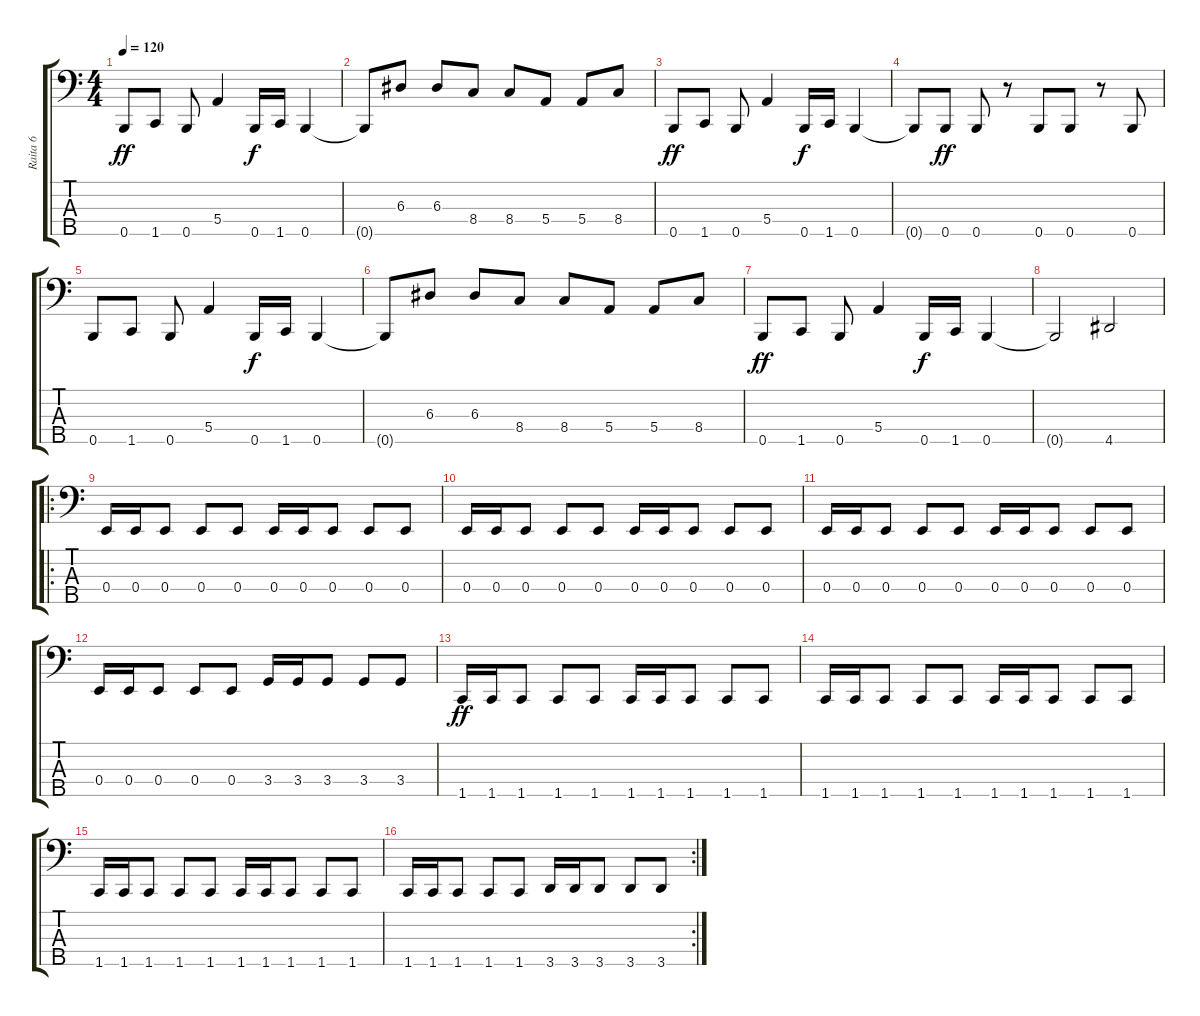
\track ("Raita 6" "Raita 6") {instrument electricbasspick}
\staff {score tabs}
\tuning (G2 D2 A1 E1 B0) {hide}
\ts (4 4)
\tempo 120
\clef f4
\ks c
0.5.8{dy ff} 1.5.8 0.5.8 5.4.4 0.5.16{dy f} 1.5.16 0.5.4 |
0.5{t}.8 6.3.8 6.3.8 8.4.8 8.4.8 5.4.8 5.4.8 8.4.8 |
0.5.8{dy ff} 1.5.8 0.5.8 5.4.4 0.5.16{dy f} 1.5.16 0.5.4 |
0.5{t}.8 0.5.8{dy ff} 0.5.8 r.8 0.5.8 0.5.8 r.8 0.5.8 |
0.5.8 1.5.8 0.5.8 5.4.4 0.5.16{dy f} 1.5.16 0.5.4 |
0.5{t}.8 6.3.8 6.3.8 8.4.8 8.4.8 5.4.8 5.4.8 8.4.8 |
0.5.8{dy ff} 1.5.8 0.5.8 5.4.4 0.5.16{dy f} 1.5.16 0.5.4 |
0.5{t}.2 4.5.2 |
\ro
0.4.16 0.4.16 0.4.8 0.4.8 0.4.8 0.4.16 0.4.16 0.4.8 0.4.8 0.4.8 |
0.4.16 0.4.16 0.4.8 0.4.8 0.4.8 0.4.16 0.4.16 0.4.8 0.4.8 0.4.8 |
0.4.16 0.4.16 0.4.8 0.4.8 0.4.8 0.4.16 0.4.16 0.4.8 0.4.8 0.4.8 |
0.4.16 0.4.16 0.4.8 0.4.8 0.4.8 3.4.16 3.4.16 3.4.8 3.4.8 3.4.8 |
1.5.16{dy ff} 1.5.16 1.5.8 1.5.8 1.5.8 1.5.16 1.5.16 1.5.8 1.5.8 1.5.8 |
1.5.16 1.5.16 1.5.8 1.5.8 1.5.8 1.5.16 1.5.16 1.5.8 1.5.8 1.5.8 |
1.5.16 1.5.16 1.5.8 1.5.8 1.5.8 1.5.16 1.5.16 1.5.8 1.5.8 1.5.8 |
\rc 2
1.5.16 1.5.16 1.5.8 1.5.8 1.5.8 3.5.16 3.5.16 3.5.8 3.5.8 3.5.8
